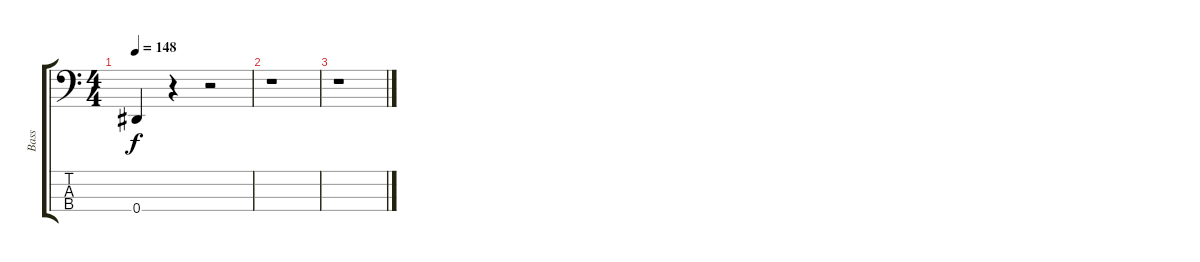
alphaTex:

\track ("Bass" "Bass") {instrument electricbassfinger}
\staff {score tabs}
\tuning (Gb2 Db2 Ab1 Eb1) {hide}
\ts (4 4)
\tempo 148
\clef f4
\ks c
0.4.4{dy f} r.4 r.2 |
r.1 |
r.1
